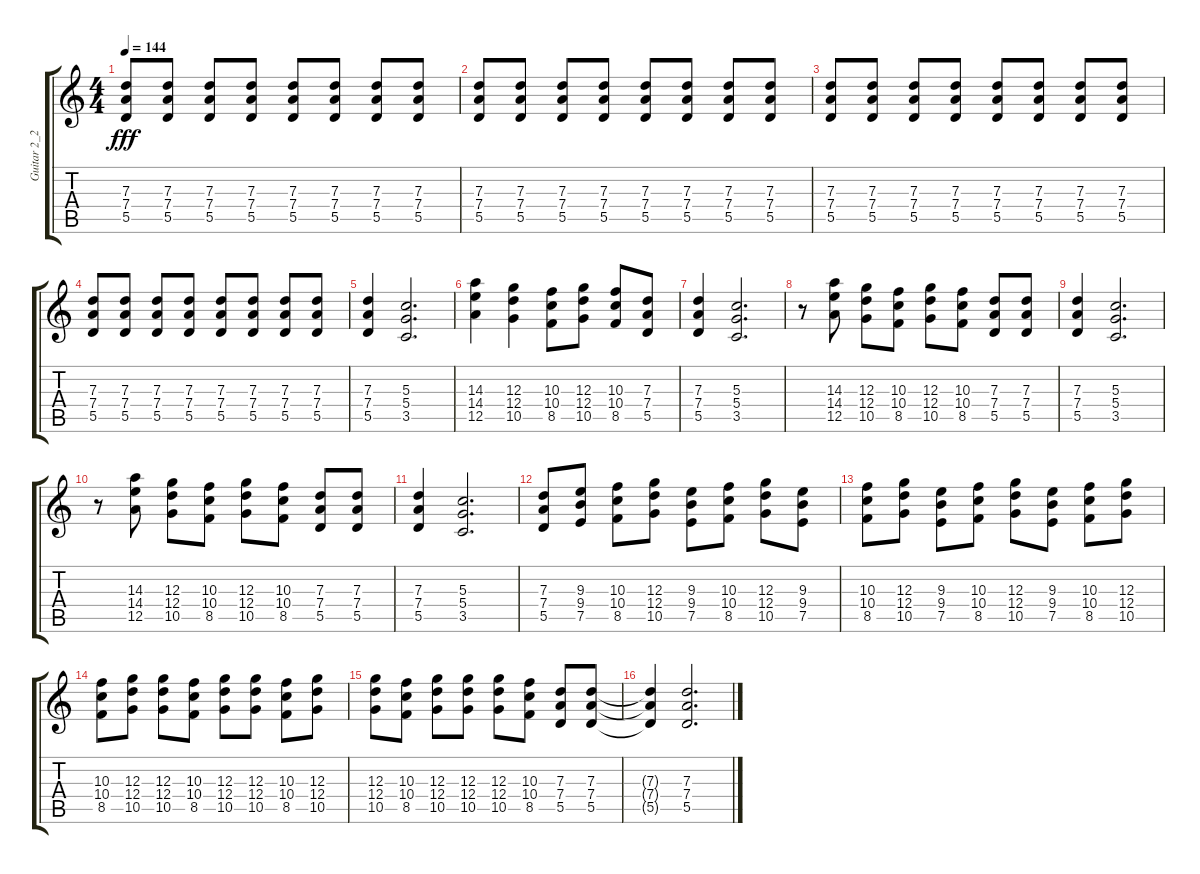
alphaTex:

\track ("Guitar 2_2" "Guitar 2_2") {instrument distortionguitar}
\staff {score tabs}
\tuning (E4 B3 G3 D3 A2 E2) {hide}
\ts (4 4)
\tempo 144
\clef g2
\ks c
(7.3 7.4 5.5).8{dy fff} (7.3 7.4 5.5).8 (7.3 7.4 5.5).8 (7.3 7.4 5.5).8 (7.3 7.4 5.5).8 (7.3 7.4 5.5).8 (7.3 7.4 5.5).8 (7.3 7.4 5.5).8 |
(7.3 7.4 5.5).8 (7.3 7.4 5.5).8 (7.3 7.4 5.5).8 (7.3 7.4 5.5).8 (7.3 7.4 5.5).8 (7.3 7.4 5.5).8 (7.3 7.4 5.5).8 (7.3 7.4 5.5).8 |
(7.3 7.4 5.5).8 (7.3 7.4 5.5).8 (7.3 7.4 5.5).8 (7.3 7.4 5.5).8 (7.3 7.4 5.5).8 (7.3 7.4 5.5).8 (7.3 7.4 5.5).8 (7.3 7.4 5.5).8 |
(7.3 7.4 5.5).8 (7.3 7.4 5.5).8 (7.3 7.4 5.5).8 (7.3 7.4 5.5).8 (7.3 7.4 5.5).8 (7.3 7.4 5.5).8 (7.3 7.4 5.5).8 (7.3 7.4 5.5).8 |
(7.3 7.4 5.5).4 (5.3 5.4 3.5).2{d} |
(14.3 14.4 12.5).4 (12.3 12.4 10.5).4 (10.3 10.4 8.5).8 (12.3 12.4 10.5).8 (10.3 10.4 8.5).8 (7.3 7.4 5.5).8 |
(7.3 7.4 5.5).4 (5.3 5.4 3.5).2{d} |
r.8 (14.3 14.4 12.5).8 (12.3 12.4 10.5).8 (10.3 10.4 8.5).8 (12.3 12.4 10.5).8 (10.3 10.4 8.5).8 (7.3 7.4 5.5).8 (7.3 7.4 5.5).8 |
(7.3 7.4 5.5).4 (5.3 5.4 3.5).2{d} |
r.8 (14.3 14.4 12.5).8 (12.3 12.4 10.5).8 (10.3 10.4 8.5).8 (12.3 12.4 10.5).8 (10.3 10.4 8.5).8 (7.3 7.4 5.5).8 (7.3 7.4 5.5).8 |
(7.3 7.4 5.5).4 (5.3 5.4 3.5).2{d} |
(7.3 7.4 5.5).8 (9.3 9.4 7.5).8 (10.3 10.4 8.5).8 (12.3 12.4 10.5).8 (9.3 9.4 7.5).8 (10.3 10.4 8.5).8 (12.3 12.4 10.5).8 (9.3 9.4 7.5).8 |
(10.3 10.4 8.5).8 (12.3 12.4 10.5).8 (9.3 9.4 7.5).8 (10.3 10.4 8.5).8 (12.3 12.4 10.5).8 (9.3 9.4 7.5).8 (10.3 10.4 8.5).8 (12.3 12.4 10.5).8 |
(10.3 10.4 8.5).8 (12.3 12.4 10.5).8 (12.3 12.4 10.5).8 (10.3 10.4 8.5).8 (12.3 12.4 10.5).8 (12.3 12.4 10.5).8 (10.3 10.4 8.5).8 (12.3 12.4 10.5).8 |
(12.3 12.4 10.5).8 (10.3 10.4 8.5).8 (12.3 12.4 10.5).8 (12.3 12.4 10.5).8 (12.3 12.4 10.5).8 (10.3 10.4 8.5).8 (7.3 7.4 5.5).8 (7.3 7.4 5.5).8 |
(7.3{t} 7.4{t} 5.5{t}).4 (7.3 7.4 5.5).2{d}
